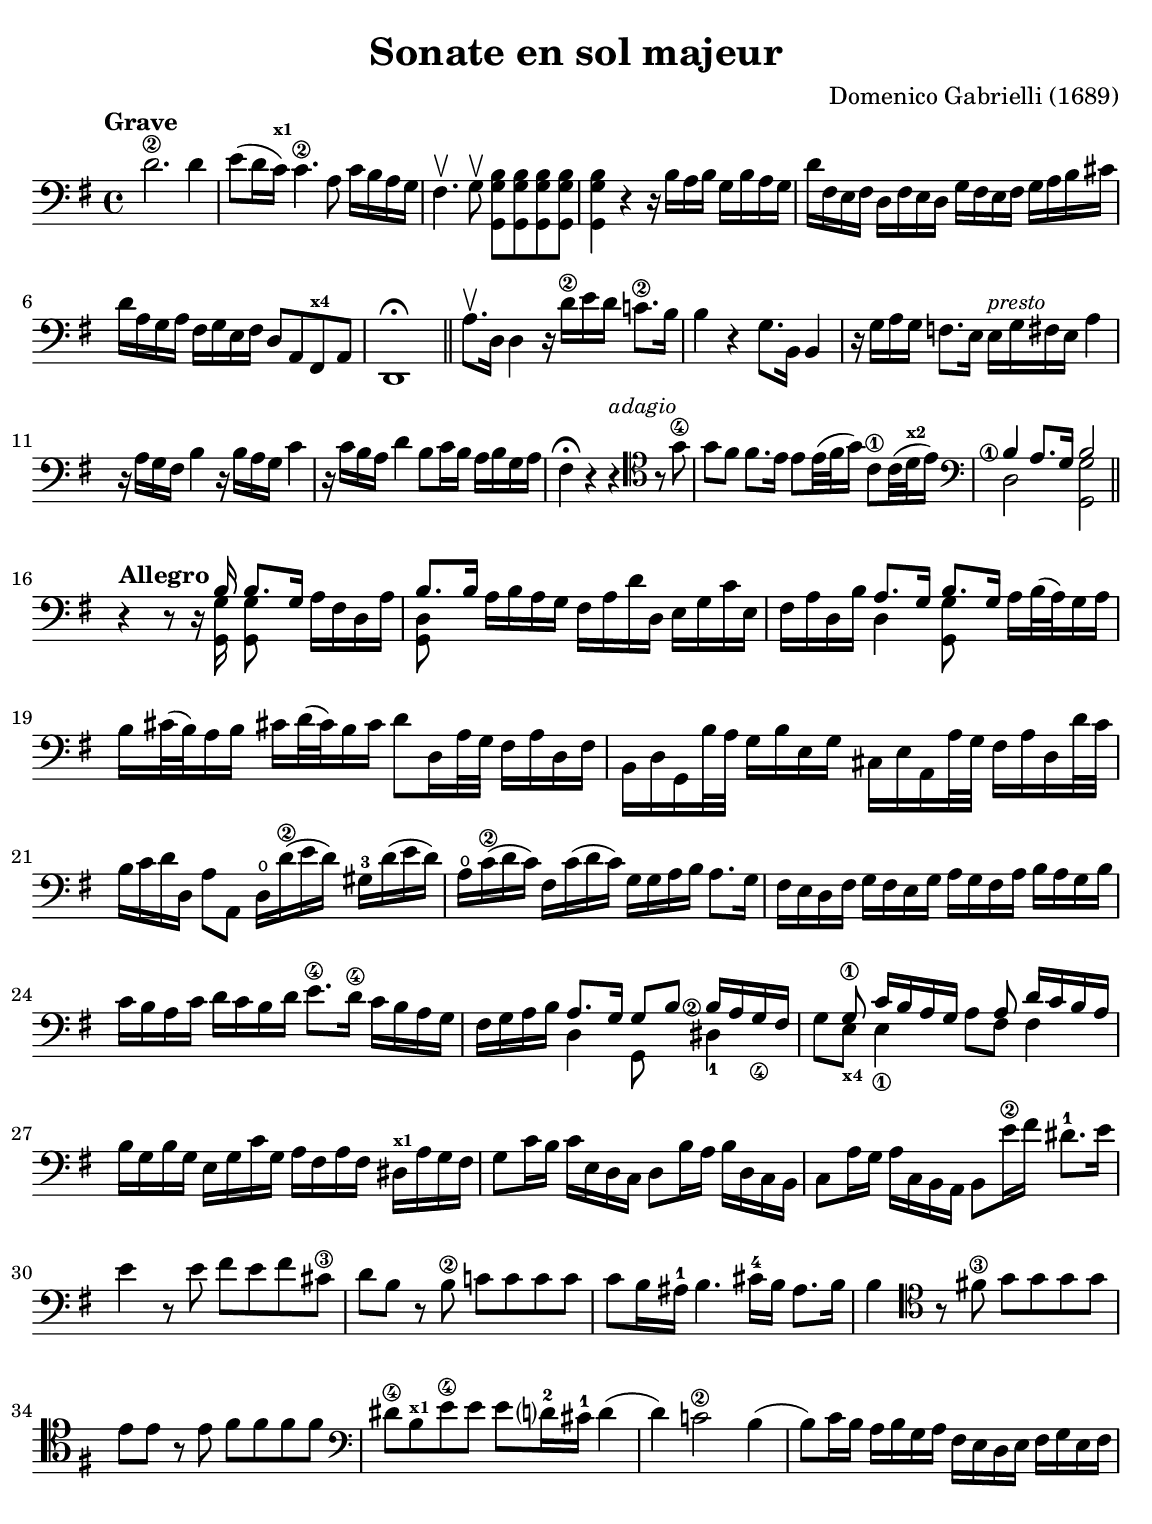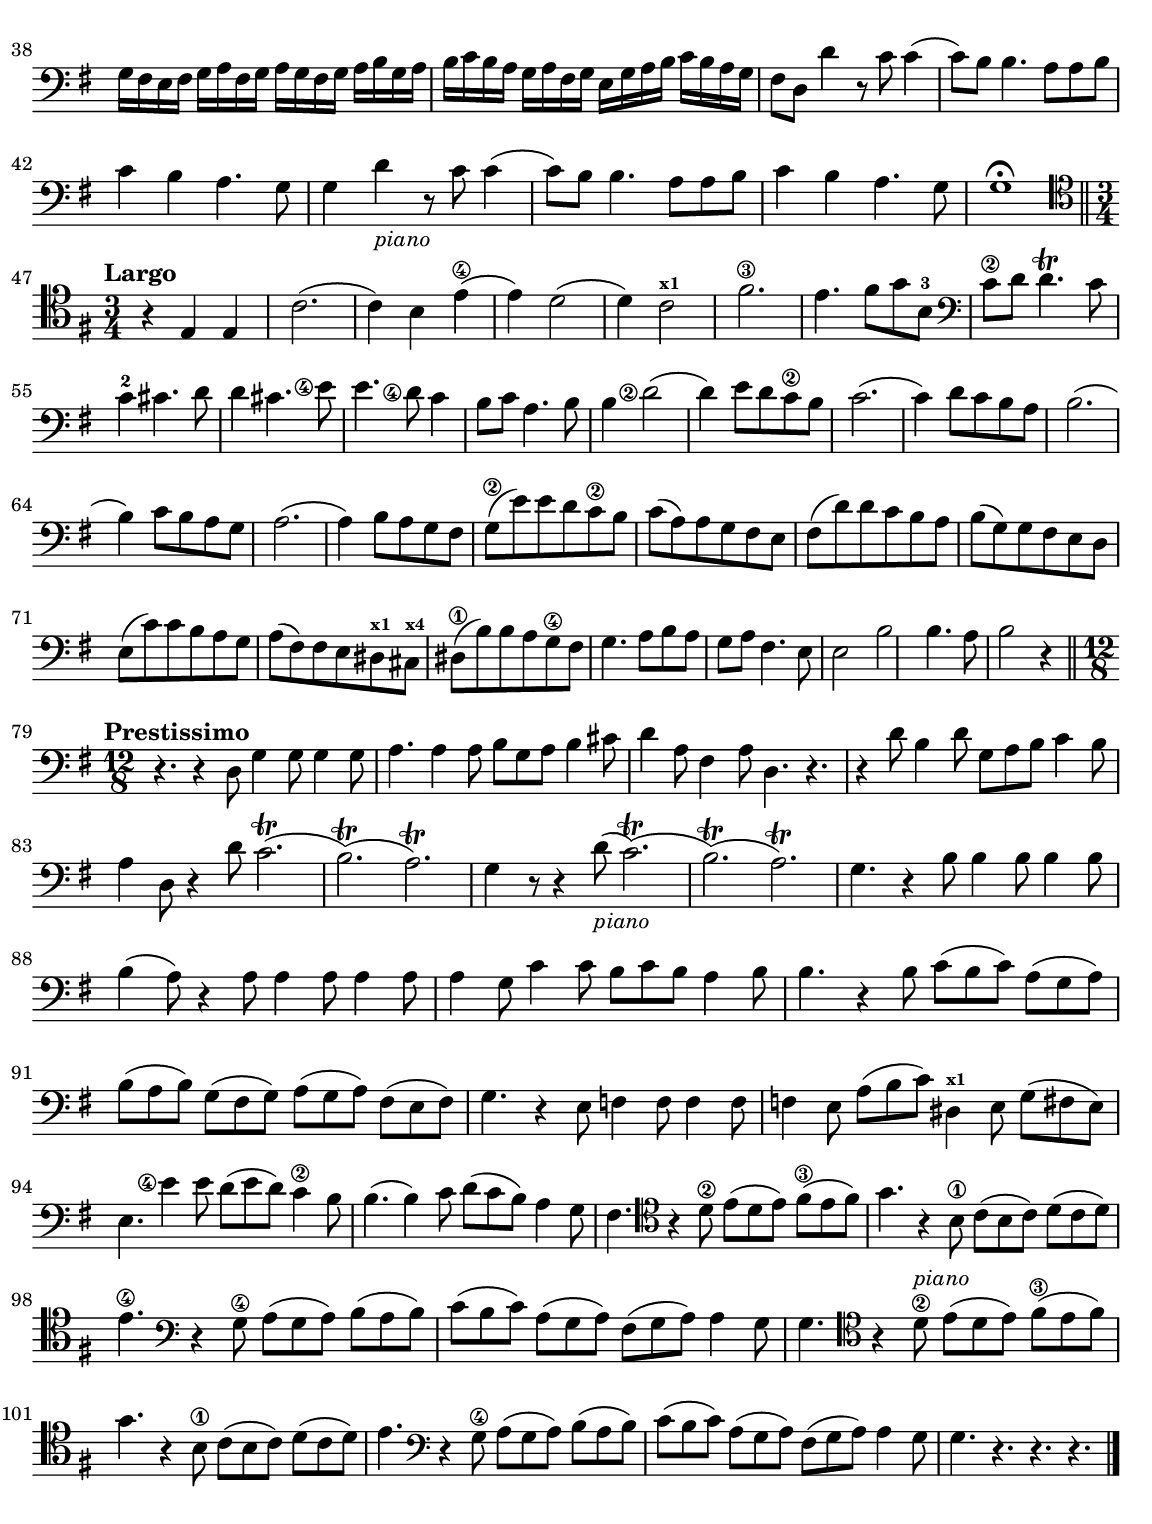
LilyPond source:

#(set-global-staff-size 21)

\version "2.18.2"

\header {
  title    = "Sonate en sol majeur"
  composer = "Domenico Gabrielli (1689)"
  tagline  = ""
}

\language "italiano"

% iPad Pro 12.9

\paper {
  paper-width  = 195\mm
  paper-height = 260\mm
  indent = #0
  page-count = #2
  line-width = #184
  print-page-number = ##f
  ragged-last-bottom = ##t
  ragged-bottom = ##f
%  ragged-last = ##t
}

\score {
  \new Staff {
   \override Hairpin.to-barline = ##f
   \time 4/4
   \tempo "Grave"
   \key sol \major
   \clef "bass"
   \set fingeringOrientations = #'(left)

   | re'2.\2 re'4
   | mi'8( re'16 do'16)^\markup{\bold\teeny x1}
     do'4.\2 la8 do'16 si16 la16 sol16
   | fad4.\upbow sol8\upbow <<sol,8 sol8 si8>> <<sol,8 sol8 si8>>
     <<sol,8 sol8 si8>> <<sol,8 sol8 si8>>
   | <<sol,4 sol4 si4>> r4 r16
     si16 la16 si16 sol16 si16 la16 sol16
   | re'16 fad16 mi16 fad16 re16 fad16 mi16 re16
     sol16 fad16 mi16 fad16 sol16 la16 si16 dod'16
   | re'16 la16 sol16 la16 fad16 sol16 mi16 fad16 re8 la,8
     fad,8^\markup{\bold\teeny x4} la,8
   | re,1\fermata

   \bar "||"

   | la8.\upbow re16 re4 r16 re'16\2 mi'16 re'16 do'!8.\2 si16
   | si4 r4 sol8. si,16 si,4
   | r16 sol16 la16 sol16 fa!8.
     mi16 mi16^\markup{\small\italic "presto"} sol16 fad16 mi16 la4
   | r16 la16 sol16 fad16 si4 r16 si16 la16 sol16 do'4
   | r16 do'16 si16 la16 re'4 si8 do'16 si16 la16 si16 sol16 la16
   | fad4\fermata r4 r4^\markup{\small\italic "adagio"}
     \clef "tenor"
     r8 sol'8\4
   | sol'8 fad'8 fad'8. mi'16 mi'8 mi'32( fad'32 sol'16)
     do'8\1 do'32( re'32^\markup{\bold\teeny x2} mi'16)
   | \clef "bass"
     <<{\set fingeringOrientations = #'(left)
        <si\finger\markup{\circle 1}>4 la8.[ sol16] si2}\\
       {re2 <<sol,2 sol2>>}>>

   \bar "||"

   \break

   \tempo "Allegro"
   | r4 r8 r16
   | <<{si16 si8.[ sol16]}\\{<<sol,16 sol16>><<sol,8 sol8>>}>>
     la16[ fad16 re16 la16]
   | <<{si8. si16}\\{<<sol,8 re8>>}>>
     la16 si16 la16 sol16 fad16 la16 re'16 re16 mi16 sol16 do'16 mi16
   | fad16 la16 re16 si16
     <<{la8. sol16 si8. sol16}\\{re4 <<sol,8 sol8>>}>>
     la16 si32( la32) sol16 la16
   | si16 dod'32( si32) la16 si16 dod'!16 re'32( dod'32) si16 dod'16
     re'8 re16 la32 sol32 fad16 la16 re16 fad16
   | si,16 re16 sol,16 si32 la32 sol16 si16 mi16 sol16
     dod16 mi16 la,16 la32 sol32 fad16 la16 re16 re'32 do'32
   | si16 do'16 re'16 re16 la8 la,8 re16\open re'16(\2 mi'16 re'16)
     sold16-3 re'16( mi'16 re'16)
   | la16\open do'16(\2 re'16 do'16) fad16 do'16( re'16 do'16)
     sol16 sol16 la16 si16 la8. sol16
   | fad16 mi16 re16 fad16 sol16 fad16 mi16 sol16
     la16 sol16 fad16 la16 si16 la16 sol16 si16
   | do'16 si16 la16 do'16 re'16 do'16 si16 re'16
     mi'8.\4 re'16\4 do'16 si16 la16 sol16
   | fad16 sol16 la16 si16
     <<{\set fingeringOrientations = #'(left)
        la8. sol16 sol8 si8 <si\finger\markup{\circle 2}>16
        la16 sol16_\4 fad16}\\
       {re4 sol,8 s8 red4-1}>>
   | <<{s8 sol8\1 do'16 si16 la16 sol16 s8 la8 re'16 do'16 si16 la16}\\
       {sol8 mi8_\markup{\bold\teeny x4} mi4_\1 la8 fad8 fad4}>>
   | si16 sol16 si16 sol16 mi16 sol16 do'16 sol16
     la16 fad16 la16 fad16 red16^\markup{\bold\teeny x1} la16 sol fad16
   | sol8 do'16 si16  do'16 mi16 re16 do16
     re8 si16 la16 si16 re16 do16 si,16
   | do8 la16 sol16 la16 do16 si,16 la,16 si,8
     mi'16\2 fad'16 red'8.-1 mi'16
   | mi'4 r8 mi'8 fad'8 mi'8 fad'8 dod'8\3
   | re'8 si8 r8 si8\2 do'!8 do'8 do'8 do'8
   | do'8 si16 lad16-1 si4. dod'16-4 si16 lad8. si16
   | si4
     \clef "tenor"
     r8 fad'!8\3 sol'8 sol'8 sol'8 sol'8
   | mi'8 mi'8 r8 mi'8 fad'8 fad'8 fad'8 fad'8
   | \clef "bass"
     red'8\4 si8^\markup{\bold\teeny x1} mi'8\4
     mi'8 mi'8 re'?16-2 dod'16-1 re'4(
   | re'4) do'!2\2 si4(
   | si8) do'16 si16 la16 si16 sol16 la16 fad16 mi16 re16 mi16
     fad16 sol16 mi16 fad16
   | sol16 fad16 mi16 fad16 sol16 la16 fad16 sol16
     la16 sol16 fad16 sol16 la16 si16 sol16 la16
   | si16 do'16 si16 la16 sol16 la16 fad16 sol16
     mi16 sol16 la16 si16 do'16 si16 la16 sol16
   | fad8 re8 re'4 r8 do'8 do'4(
   | do'8) si8 si4. la8 la8 si8
   | do'4 si4 la4. sol8
   | sol4 re'4_\markup{\small\italic "piano"} r8 do'8 do'4(
   | do'8) si8 si4. la8 la8 si8
   | do'4 si4 la4. sol8
   | sol1\fermata

   \bar "||"

   \break

   \tempo "Largo"
   \time 3/4
   \clef "tenor"
   | r4 mi4 mi4
   | do'2.(
   | do'4) si4 mi'4(\4
   | mi'4) re'2(
   | re'4) do'2^\markup{\bold\teeny x1}
   | fad'2.\3
   | mi'4. fad'8 sol'8 si8-3
   | \clef "bass"
     do'8\2 re'8 re'4.\trill do'8
   | do'4-2 dod'4. re'8
   | re'4 dod'4. <mi'\finger\markup{\circle 4}>8
   | mi'4. <re'\finger\markup{\circle 4}>8 do'4
   | si8 do'8 la4. si8
   | si4 <re'\finger\markup{\circle 2}>2(
   | re'4) mi'8 re'8 do'8\2 si8
   | do'2.(
   | do'4) re'8 do'8 si8 la8
   | si2.(
   | si4) do'8 si8 la8 sol8
   | la2.(
   | la4) si8 la8 sol8 fad8
   | sol8\2( mi'8) mi'8 re'8 do'8\2 si8
   | do'8( la8) la8 sol8 fad8 mi8
   | fad8( re'8) re'8 do'8 si8 la8
   | si8( sol8) sol8 fad8 mi8 re8
   | mi8( do'8) do'8 si8 la8 sol8
   | la8( fad8) fad8 mi8
     red8^\markup{\bold\teeny x1} dod8^\markup{\bold\teeny x4}
   | red8\1( si8) si8 la8 sol8\4 fad8
   | sol4. la8 si8 la8
   | sol8 la8 fad4. mi8
   | mi2 si2 si4. la8
   | si2 r4

   \bar "||"

   \break

   \tempo "Prestissimo"
   \time 12/8
   | r4. r4 re8 sol4 sol8 sol4 sol8
   | la4. la4 la8 si8 sol8 la8 si4 dod'8
   | re'4 la8 fad4 la8 re4. r4.
   | r4 re'8 si4 re'8 sol8 la8 si8 do'4 si8
   | la4 re8 r4 re'8 do'2.\trill(
   | si2.\trill)( la2.\trill)
   | sol4 r8 r4 re'8(_\markup{\small\italic "piano"} do'2.\trill)(
   | si2.\trill)( la2.\trill)
   | sol4. r4 si8 si4 si8 si4 si8
   | si4( la8) r4 la8 la4 la8 la4 la8
   | la4 sol8 do'4 do'8 si8 do'8 si8 la4 si8
   | si4. r4 si8 do'8( si8 do'8) la8( sol8 la8)
   | si8( la8 si8) sol8( fad8 sol8) la8( sol8 la8) fad8( mi8 fad8)
   | sol4. r4 mi8 fa4 fa8 fa4 fa8
   | fa!4 mi8 la8( si8 do'8) red4^\markup{\bold\teeny x1}
     mi8 sol8( fad8 mi8)
   | mi4. <mi'\finger\markup{\circle 4}>4 mi'8
     re'8( mi'8 re'8) do'4\2 si8
   | si4.( si4) do'8 re'8( do'8 si8) la4 sol8
   | fad4.
     \clef "tenor"
     r4 re'8\2 mi'8( re'8 mi'8) fad'8(\3 mi'8 fad'8)
   | sol'4. r4 si8\1 do'8( si8 do'8) re'8( do'8 re'8)
   | mi'4.\4
     \clef "bass"
     r4 sol8\4 la8( sol8 la8) si8( la8 si8)
   | do'8( si8 do'8) la8( sol8 la8) fad8( sol8 la8) la4 sol8
   | sol4.
     \clef "tenor"
     r4 re'8\2^\markup{\small\italic "piano"}
     mi'8( re'8 mi'8) fad'8(\3 mi'8 fad'8)
   | sol'4. r4 si8\1 do'8( si8 do'8) re'8( do'8 re'8)
   | mi'4.
     \clef "bass"
     r4 sol8\4 la8( sol8 la8) si8( la8 si8)
   | do'8( si8 do'8) la8( sol8 la8) fad8( sol8 la8) la4 sol8
   | sol4.r4. r4. r4.

   \bar "|."
 }
}
